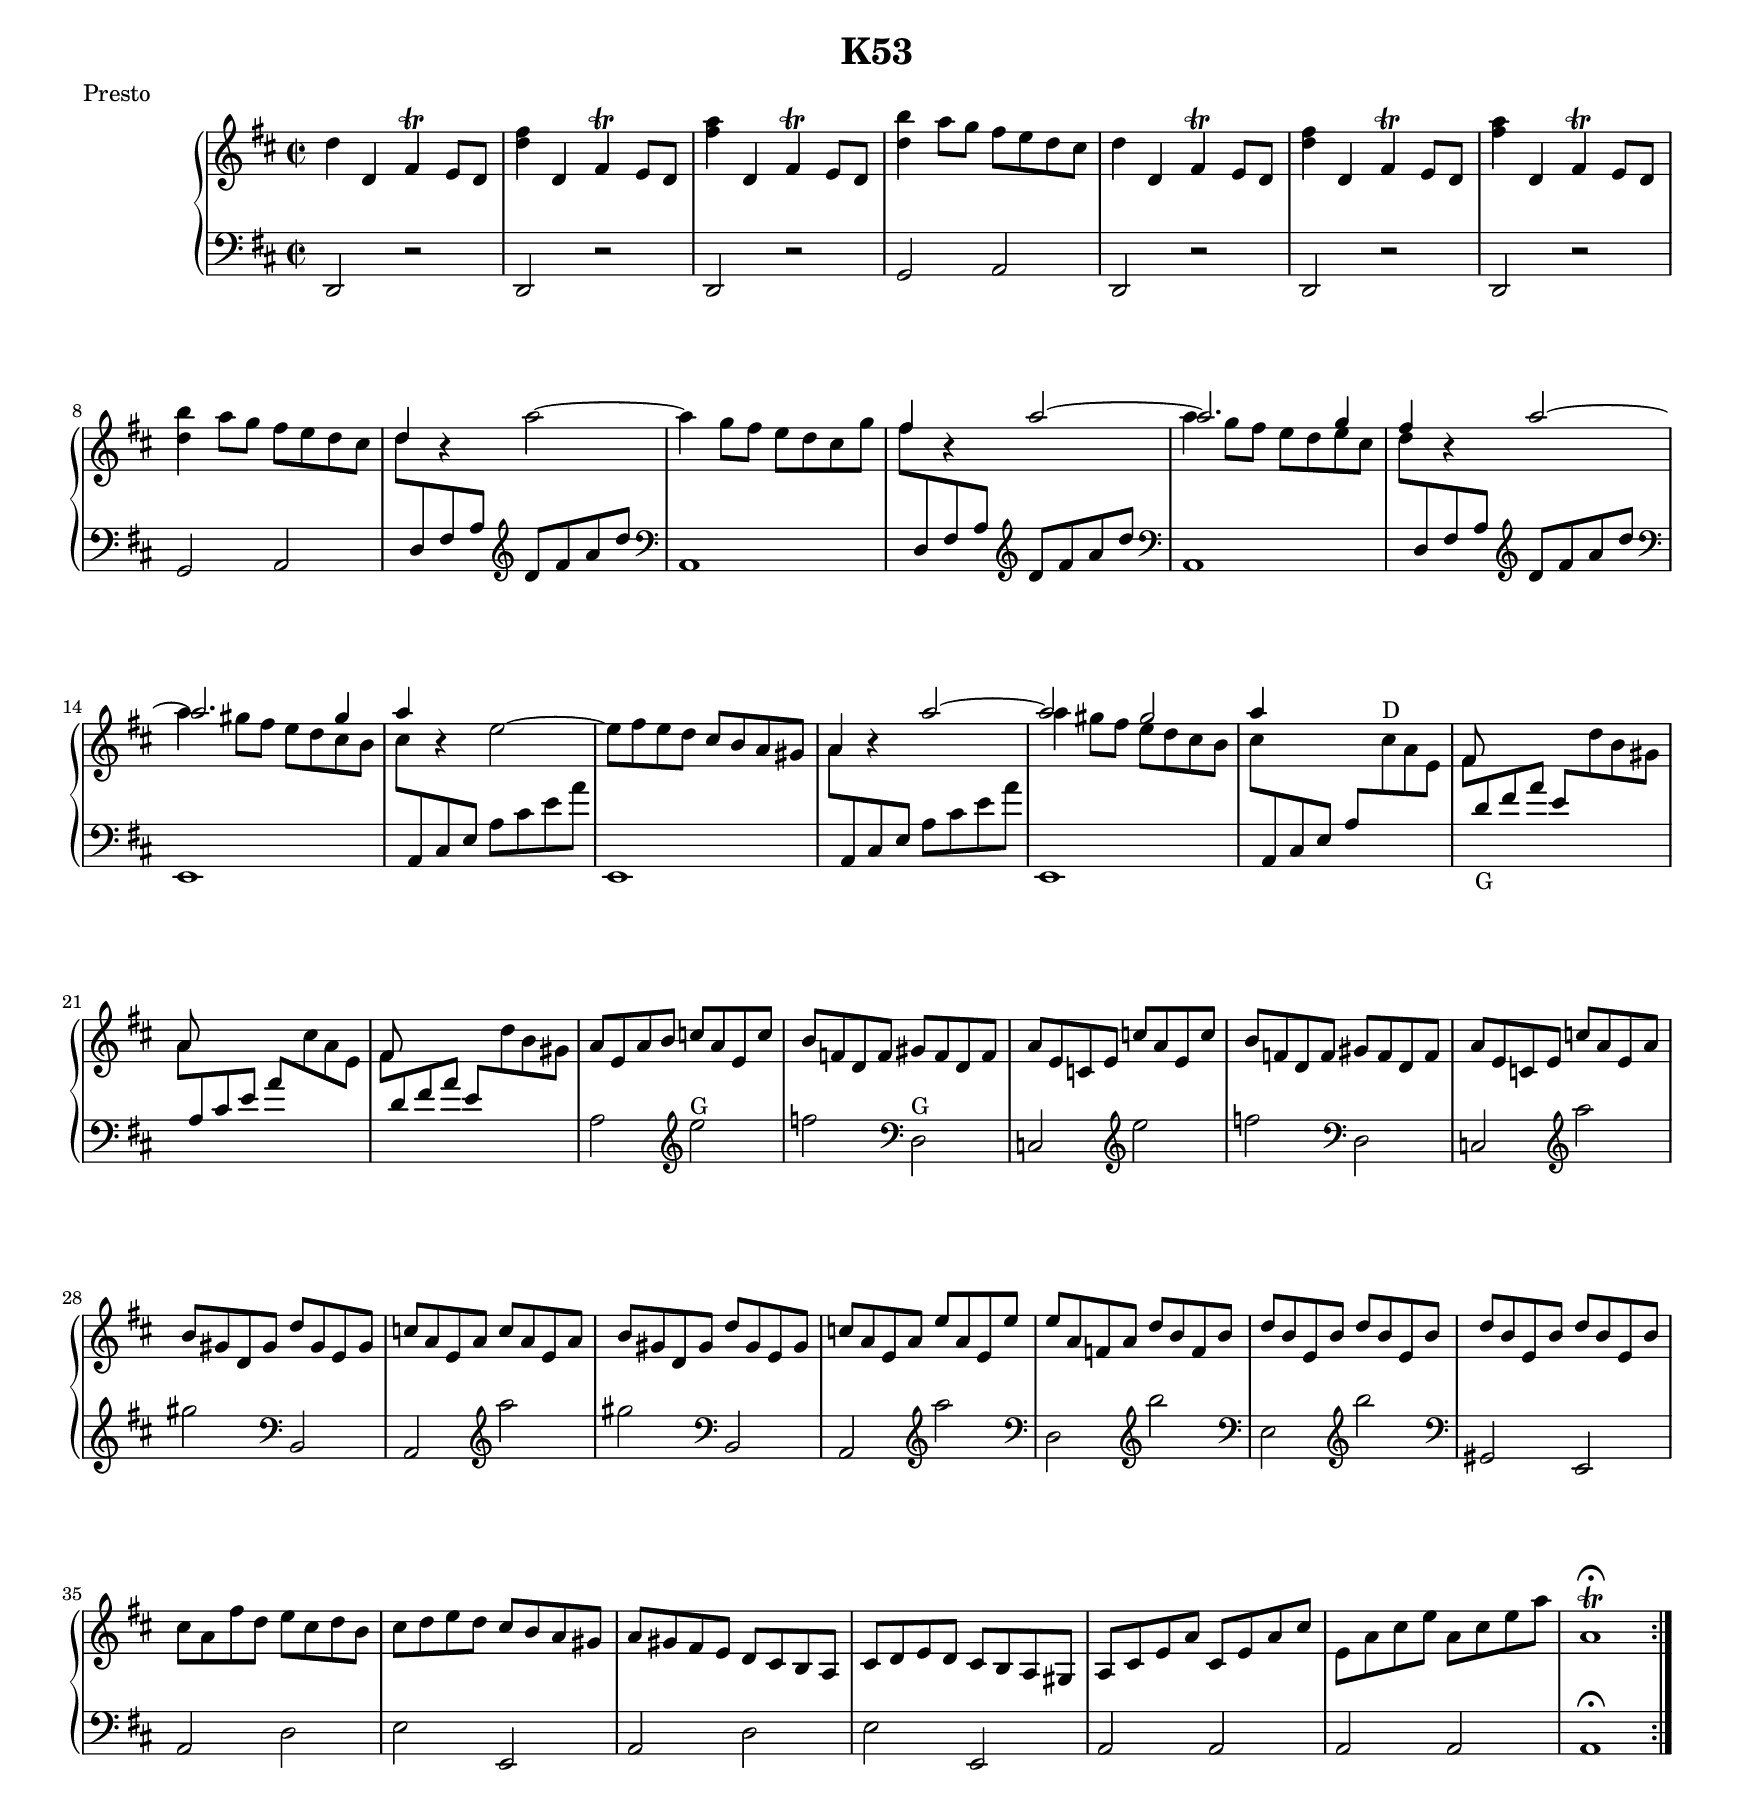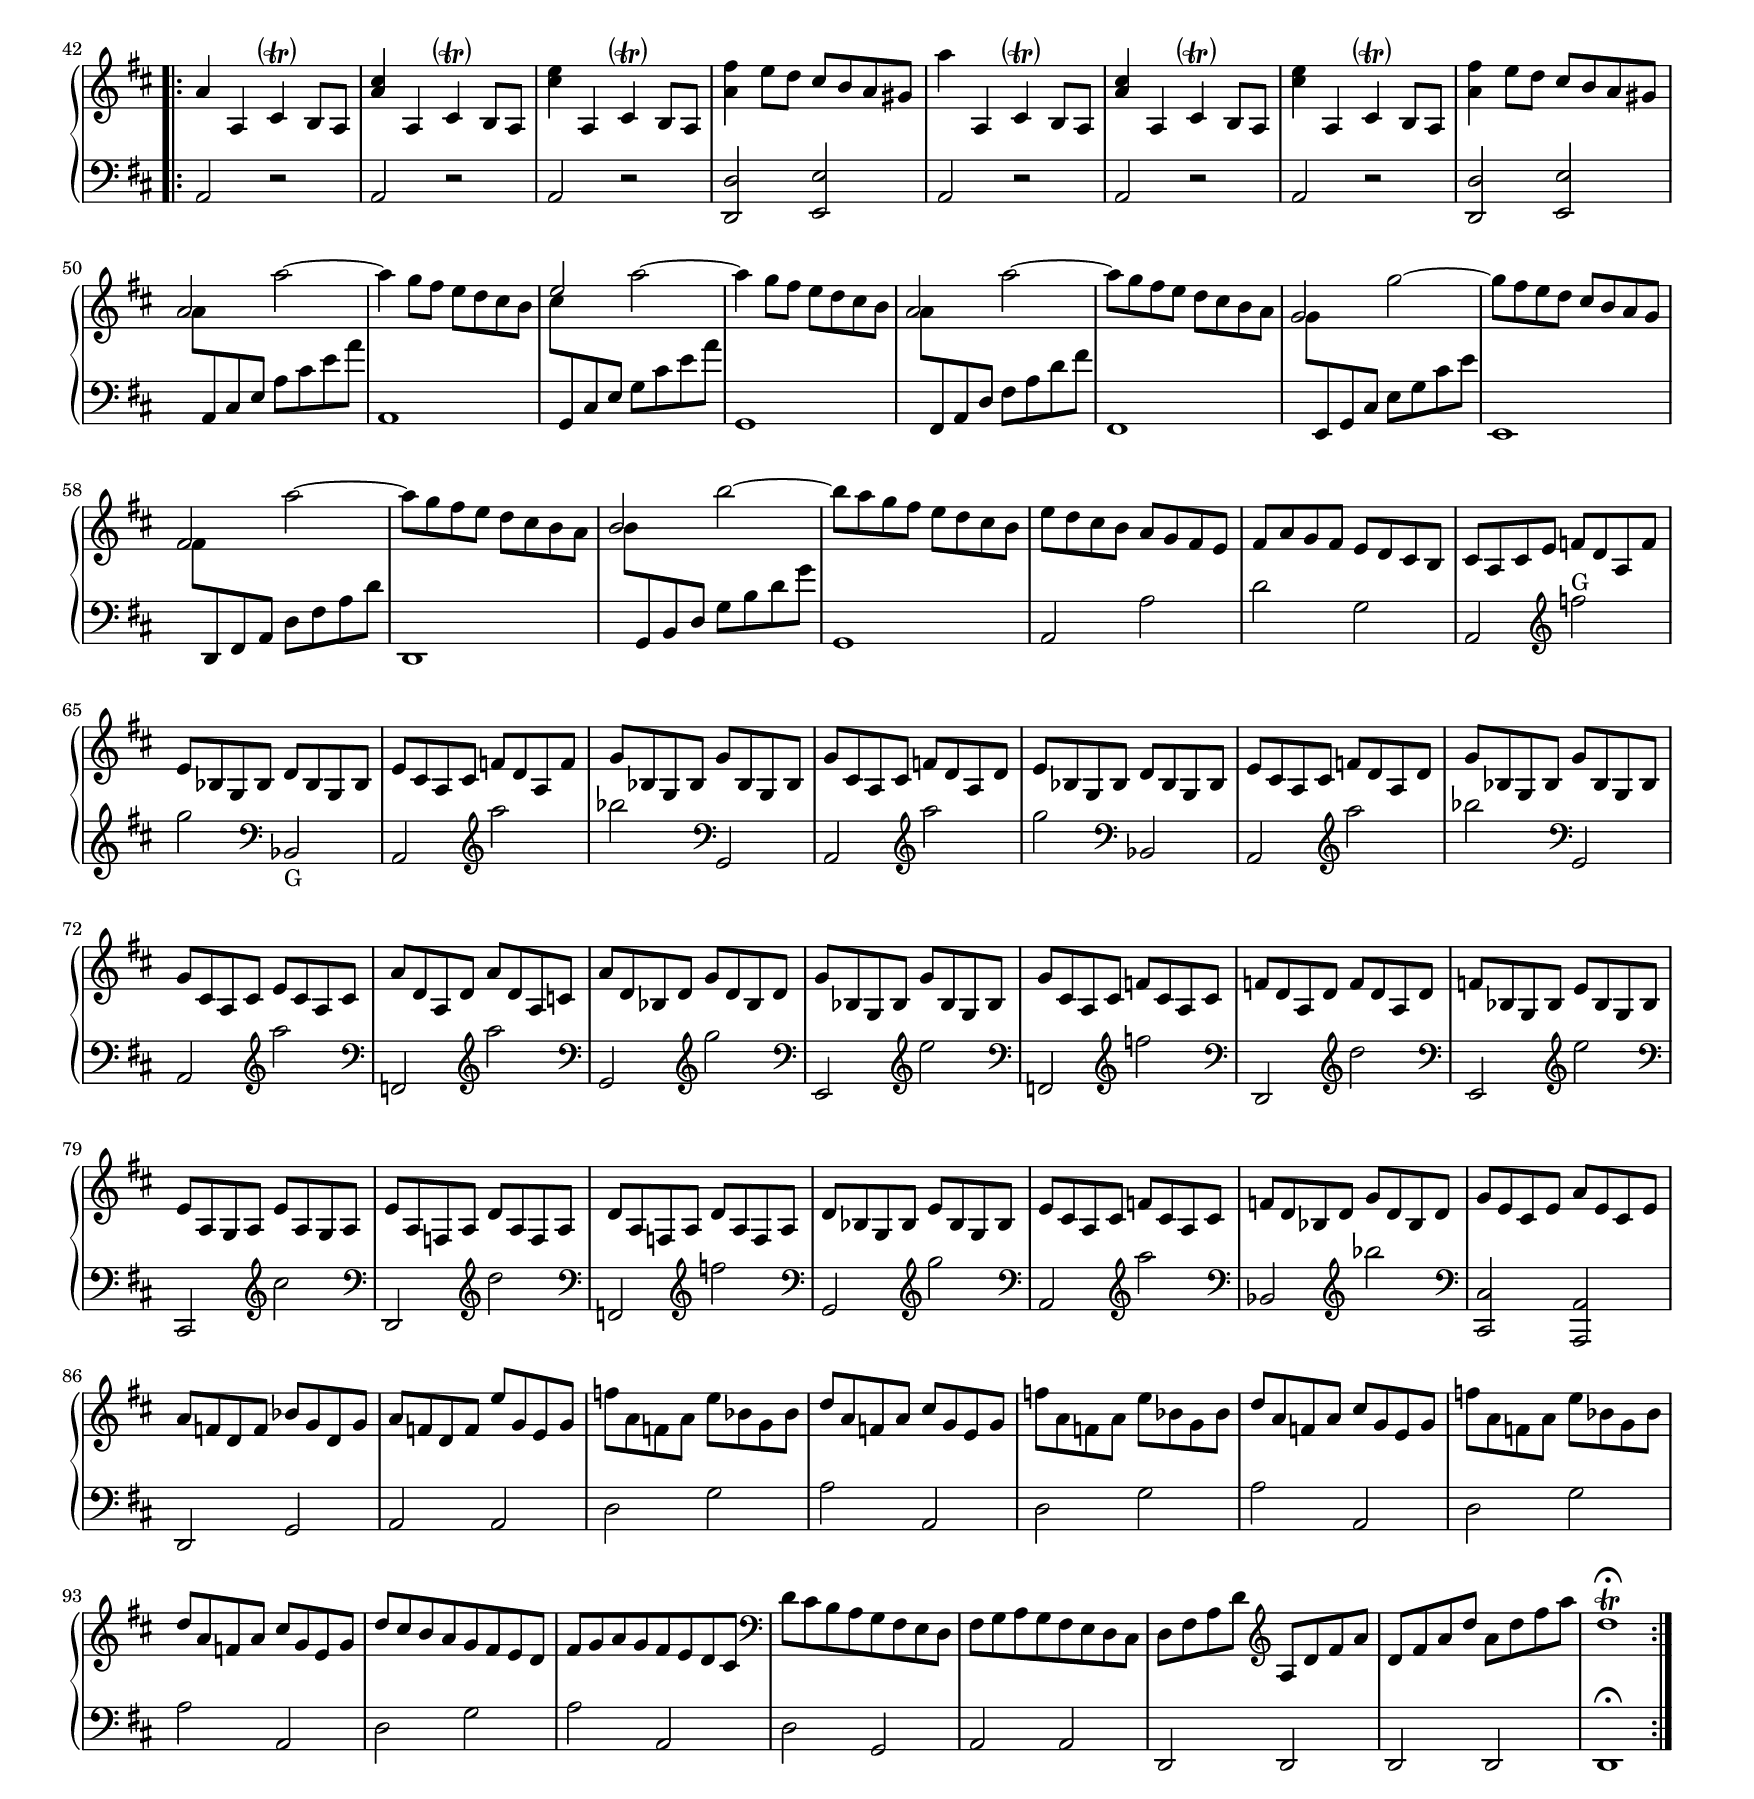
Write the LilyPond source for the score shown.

\version "2.18.2"
\version "2.18.2"

su = \stemUp
sd = \stemDown
sn = \stemNeutral
tu = \tieUp
td = \tieDown
tn = \tieNeutral
cstr = \change Staff = "right"
cstl = \change Staff = "left"

global = {
  \key d \major
  \time 2/2
  \override Staff.NoteCollision #'merge-differently-dotted = ##t
  \override ParenthesesItem #'font-size = #+2
}

right = \relative c'' {
  \global
 
  \repeat volta 2 {
    \repeat unfold 2 {
      d4 d, fis-\trill e8 d
      <d' fis>4 d, fis-\trill e8 d
      <fis' a>4 d, fis-\trill e8 d
      <d' b'>4 a'8 g fis e d cis
    }
    \once \su d4 r a'2 ~
    
    a4 g8 fis e d cis g'
    \once \su fis4 r << {a2 ~
    a2. g4} \\ {s2 a4 g8 fis e d e cis} >>
    \once \su fis4 r << {a2 ~
    
    a2. gis4} \\ {s2 a4 gis8 fis e d cis b} >>
    \once \su a'4 r e2 ~
    e8 fis e d cis b a gis
    a4 r << {a'2 ~
    
    a2 gis} \\ {s2 a4 gis8 fis e d cis b} >>
    \once \su a'4 s2.
    fis,8 s s2.
    a8 s s2.
    
    fis8 s s2.
    a8 e a b c a e c'
    b f d f gis f d f
    a e c e c' a e c'
    
    b f d f gis f d f
    a e c e c' a e a
    b gis d gis d' gis, e gis
    c a e a c a e a
    
    b gis d gis d' gis, e gis
    c a e a e' a, e e'
    e a, f a d b f b
    d b e, b' d b e, b'
    
    d b e, b' d b e, b'
    cis a fis' d e cis d b
    cis d e d cis b a gis
    a gis fis e d cis b a
    
    cis d e d cis b a gis
    a cis e a cis, e a cis
    \sd e, a cis e a, cis e a
    a,1-\trill-\fermata
  }
  
  \repeat volta 2 {
    \sn a4 a, cis-\parenthesize-\trill b8 a
    \once \su <a' cis>4 a, cis-\parenthesize-\trill b8 a
    <cis' e>4 a, cis-\parenthesize-\trill b8 a
    <a' fis'>4 e'8 d cis b a gis
    a'4 a,, cis-\parenthesize-\trill b8 a
    
    \once \su <a' cis>4 a, cis-\parenthesize-\trill b8 a
    <cis' e>4 a, cis-\parenthesize-\trill b8 a
    <a' fis'>4 e'8 d cis b a gis
    a2 a' ~
    a4 g8 fis e d cis b

    \once \su e2 a ~
    a4 g8 fis e d cis b
    a2 a' ~
    a8 g fis e d cis b a
    g2 g' ~
    
    g8 fis e d cis b a g
    fis2 a' ~
    a8 g fis e d cis b a
    \once \su b2 b' ~
    b8 a g fis e d cis b
    
    e d cis b a g fis e
    fis a g fis e d cis b
    cis a cis e f d a f'
    e bes g bes d bes g bes
    e cis a cis f d a f'
    
    g bes, g bes g' bes, g bes
    g' cis, a cis f d a d
    e bes g bes d bes g bes
    e cis a cis f d a d
    g bes, g bes g' bes, g bes
    
    
    g' cis, a cis e cis a cis
    a' d, a d a' d, a c
    a' d, bes d g d bes d
    g bes, g bes g' bes, g bes
    g' cis, a cis f cis a cis
    
    f d a d f d a d
    f bes, g bes e bes g bes
    e a, g a e' a, g a
    e' a, f a d a f a
    d a f a d a f a
    
    d bes g bes e bes g bes
    e cis a cis f cis a cis
    f d bes d g d bes d
    g e cis e a e cis e
    a f d f bes g d g
    
    a f d f e' g, e g
    \repeat unfold 3 {
      f' a, f a e' bes g bes
      d a f a cis g e g
    }
    d'[ cis b a g fis e d]
    fis[ g a g fis e d cis]
    
    \clef bass d[ cis b a g fis e d]
    fis[ g a g fis e d cis]
    d fis a d \clef treble a d fis a
    d, fis a d a d fis a
    d,1-\trill-\fermata
  }
}
 
left = \relative c, {
  \global
  
  \repeat volta 2 {
    \repeat unfold 2 { d2 r d2 r d2 r g a}
    \cstr d''8 \cstl d,, fis a \clef treble d fis a d
    
    \clef bass a,,1
    \cstr fis'''8 \cstl d,, fis a \clef treble d fis a d
    \clef bass a,,1
    \cstr d''8 \cstl d,, fis a \clef treble d fis a d
    
    \clef bass e,,,1
    \cstr cis'''8 \cstl a,, cis e a cis e a
    e,,1
    \cstr a''8  \cstl a,, cis e a cis e a
    
    e,,1
    \cstr cis'''8 \cstl a,, cis e \su a \cstr \sd cis'^"D" a e
    fis \cstl \su d_"G" fis a e \cstr \sd d' b gis
    a \cstl \su a, cis e a \cstr \sd cis a e
    
    fis \cstl \su d fis a e \cstr \sd d' b gis 
    \cstl \sn a,2 \clef treble e''^"G"
    f \clef bass d,,^"G"
    c \clef treble e''
    
    f \clef bass d,, 
    c \clef treble a'''
    gis \clef bass b,,,
    a \clef treble a'''
    
    gis \clef bass b,,,
    a \clef treble a'''
    \clef bass d,,, \clef treble b'''
    \clef bass e,,, \clef treble b'''
    
    \clef bass gis,,, e
    a d
    e e,
    a d
    
    e e,
    a a
    a a
    a1-\fermata
  }
  
  \repeat volta 2 {
    \repeat unfold 2 { a2 r a r a r <d, d'> <e e'> }
    \cstr a''8 \cstl a,, cis e a cis e a
    a,,1
    
    \cstr cis''8 \cstl g,, cis e g cis e a
    g,,1
    \cstr a''8 \cstl fis,, a d fis a d fis
    fis,,1
    \cstr g''8 \cstl e,, g cis e g cis e
    
    e,,1
    \cstr fis''8 \cstl d,, fis a d fis a d
    d,,1
    \cstr b'''8 \cstl g,, b d g b d g
    g,,1
    
    a2 a'
    d g,
    a, \clef treble f'''^"G"
    g \clef bass bes,,,_"G"
    a \clef treble a'''
    bes \clef bass g,,,
    
    a \clef treble a'''
    g \clef bass bes,,,
    a \clef treble a'''
    bes \clef bass g,,,
    
    
    a \clef treble a'''
    \clef bass f,,, \clef treble a'''
    \clef bass g,,, \clef treble g'''
    \clef bass e,,, \clef treble e'''
    \clef bass f,,, \clef treble f'''
    
    \clef bass d,,, \clef treble d'''
    \clef bass e,,, \clef treble e'''
    \clef bass cis,,, \clef treble cis'''
    \clef bass d,,, \clef treble d'''
    \clef bass f,,, \clef treble f'''
    
    \clef bass g,,, \clef treble g'''
    \clef bass a,,, \clef treble a'''
    \clef bass bes,,, \clef treble bes'''
    \clef bass <cis,,,, cis'> <a a'>
    d g
    
    a a
    d g 
    a a,
    d g
    a a,
    
    d g
    a a,
    d g
    a a,
    
    d g,
    a a
    d, d
    d d
    d1-\fermata
  }
}


#(set-global-staff-size 20.3)

\header {
  title = "K53"
  meter = "Presto"
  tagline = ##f
}

\paper {
  #(set-paper-size "a3")
  print-page-number = ##f
  between-system-padding = #0.1
  between-system-space = #0.1
  ragged-last-bottom = ##f
  ragged-bottom = ##f
  
  top-margin = 12 \cm
  bottom-margin = .3 \cm
}

\score {
  \new PianoStaff <<
    \new Staff = "right" {
      << 
        {s1*41 \pageBreak}
        \right
      >>
    }
    \new Staff = "left" { 
      <<
      \clef bass \left 
      >>
    }
  >>
  \layout { }
}
